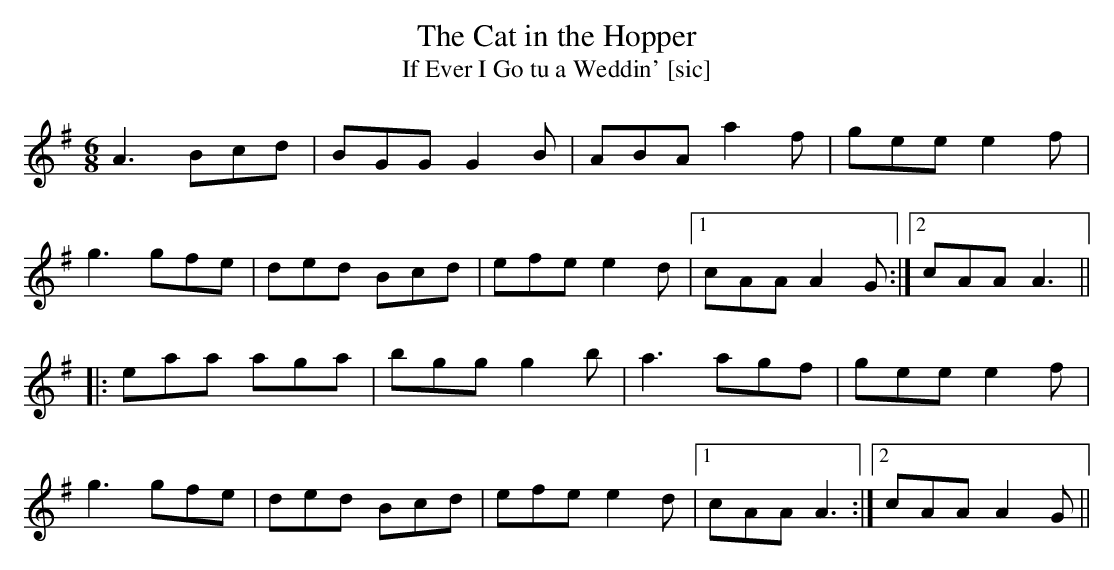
X:1
T:Cat in the Hopper, The
T:If Ever I Go tu a Weddin' [sic]
M:6/8
K:Ador
A3 Bcd|BGG G2B|ABA a2f|gee e2f|
g3 gfe|ded Bcd|efe e2d|1 cAA A2G:|2 cAA A3||
|:eaa aga|bgg g2b|a3 agf|gee e2f|
g3 gfe|ded Bcd|efe e2d|1 cAA A3:|2 cAA A2G||
